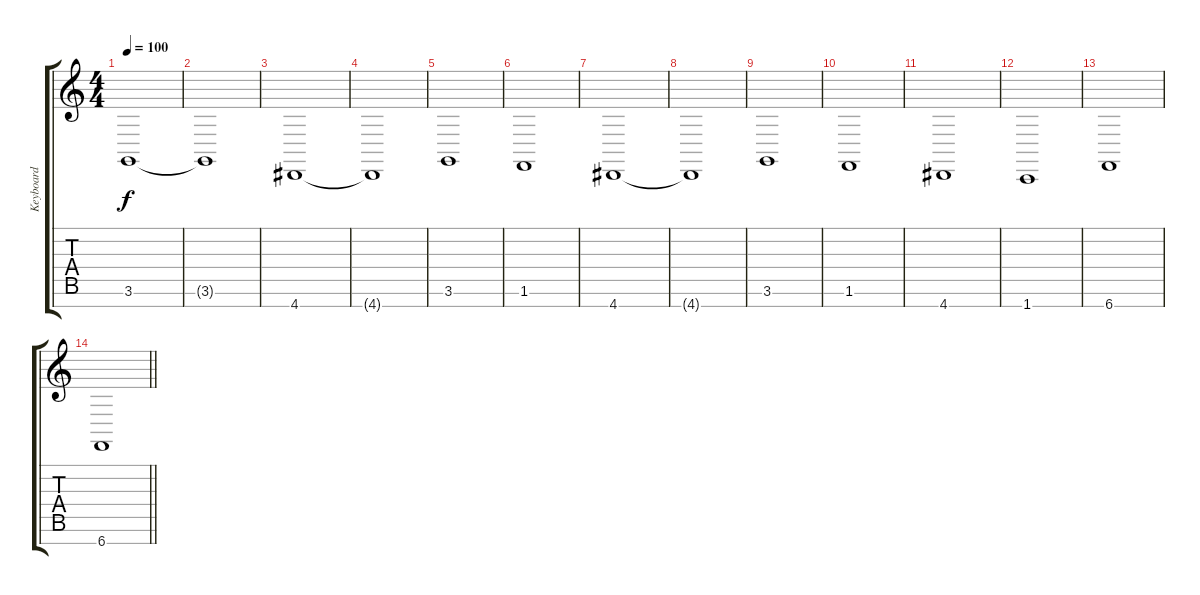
\track ("Keyboard" "Keyboard") {instrument stringensemble2}
\staff {score tabs}
\tuning (E4 B3 G3 D3 A2 E2 B1) {hide}
\ts (4 4)
\tempo 100
\clef g2
\ks c
3.6.1{dy f} |
3.6{t}.1 |
4.7.1 |
4.7{t}.1 |
3.6.1 |
1.6.1 |
4.7.1 |
4.7{t}.1 |
3.6.1 |
1.6.1 |
4.7.1 |
1.7.1 |
6.7.1 |
\barLineRight lightlight
6.7.1
